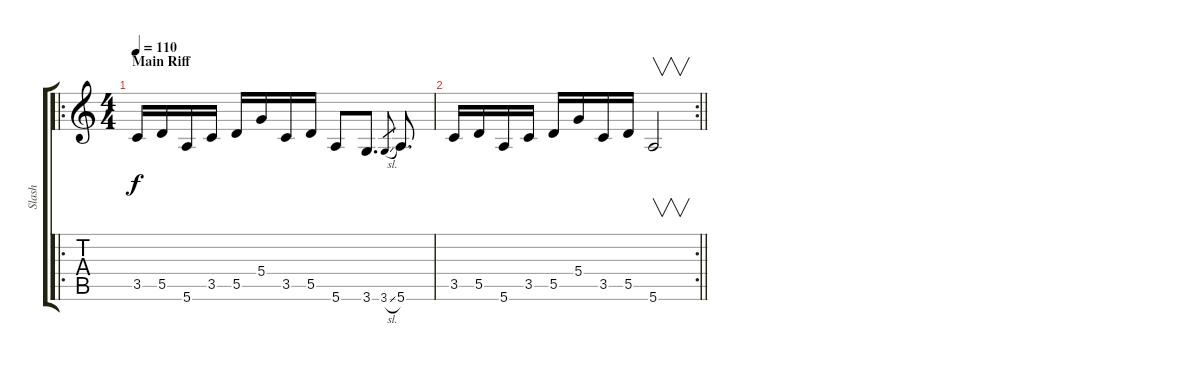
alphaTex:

\track ("Slash" "Slash") {instrument distortionguitar}
\staff {score tabs}
\tuning (E4 B3 G3 D3 A2 E2) {hide}
\ro
\ts (4 4)
\section ("" "Main Riff")
\tempo 110
\clef g2
\ks c
3.5.16{dy f} 5.5.16 5.6.16 3.5.16 5.5.16 5.4.16 3.5.16 5.5.16 5.6.8 3.6.8{d} 3.6{sl}.8{gr} 5.6.8{d} |
\rc 2
\barLineRight lightlight
3.5.16 5.5.16 5.6.16 3.5.16 5.5.16 5.4.16 3.5.16 5.5.16 5.6.2{v}
